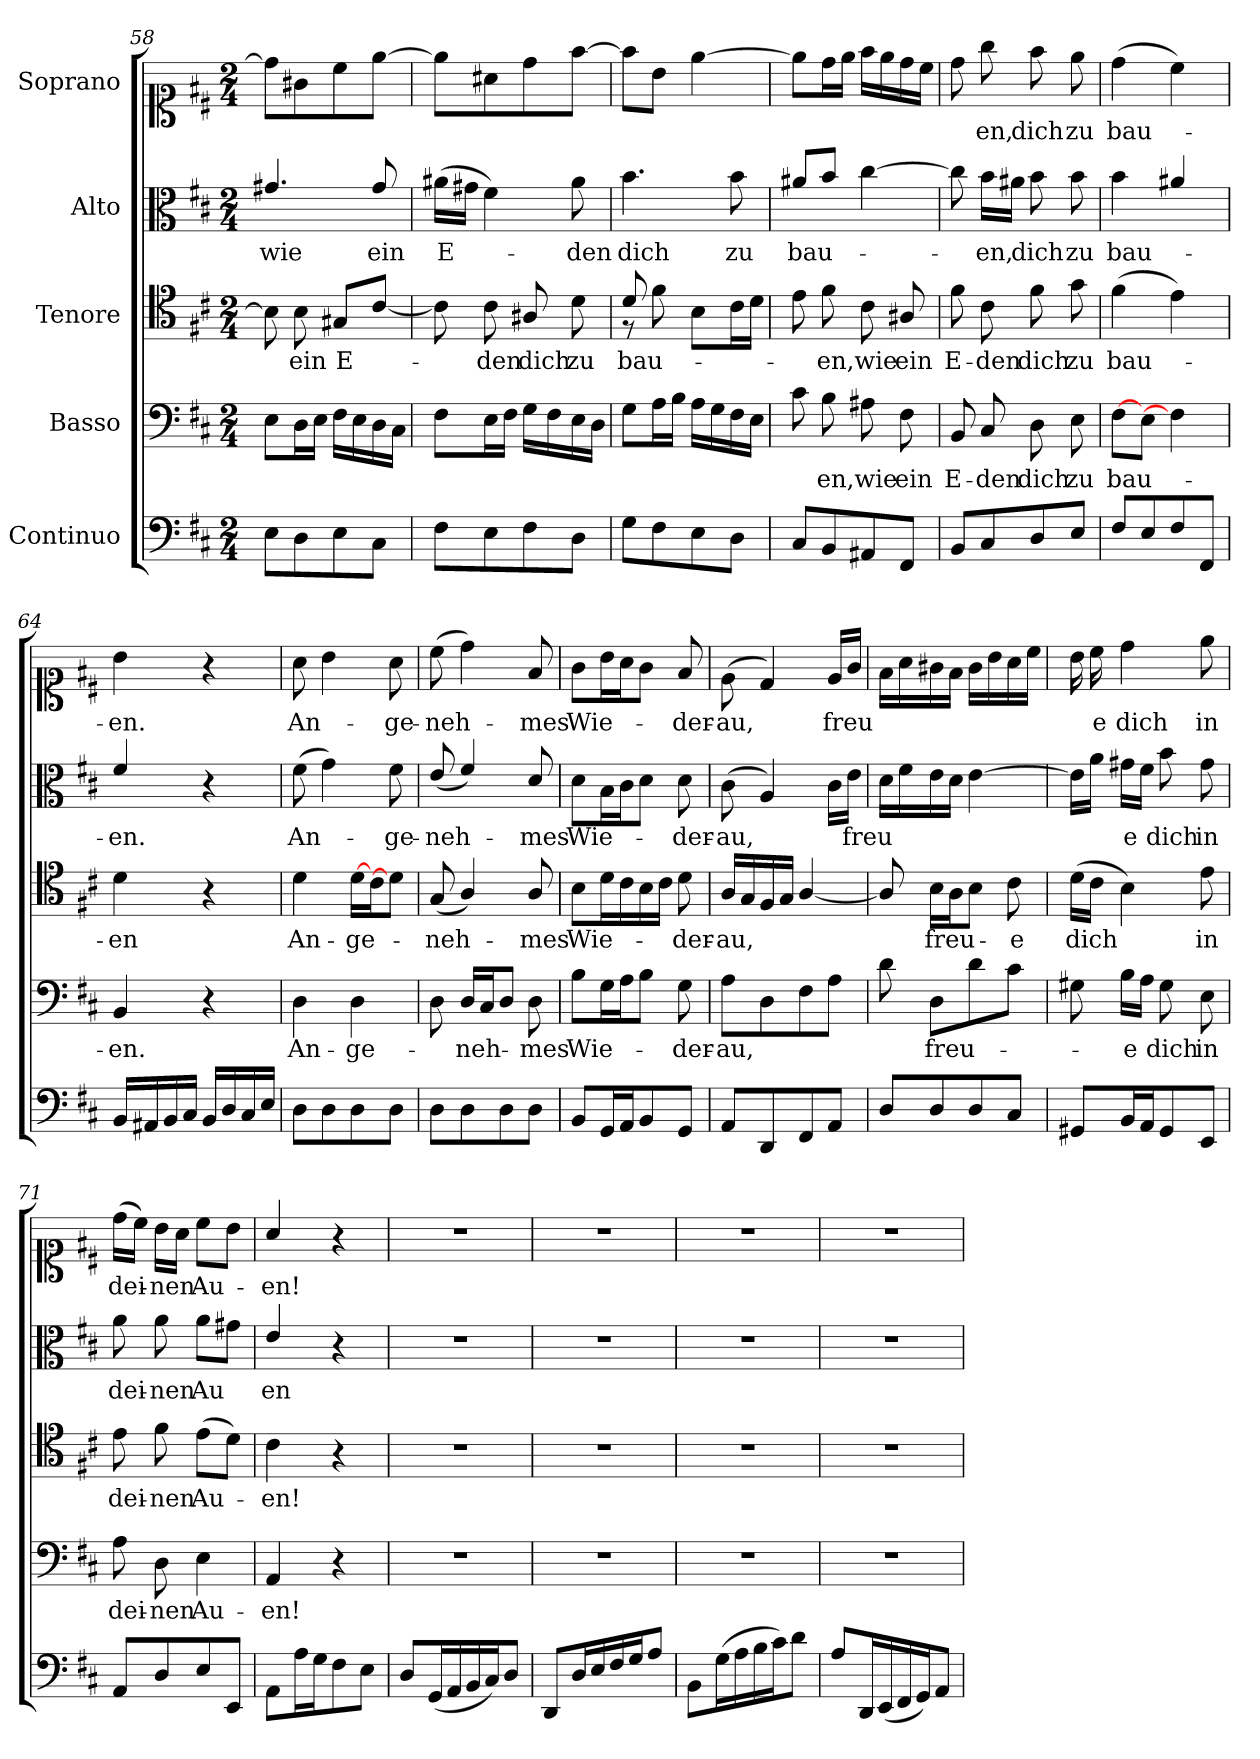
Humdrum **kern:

**kern	**kern	**text	**kern	**text	**kern	**text	**kern	**text
*part5	*part4	*part4	*part3	*part3	*part2	*part2	*part1	*part1
*staff5	*staff4	*staff4	*staff3	*staff3	*staff2	*staff2	*staff1	*staff1
*I"Continuo	*I"Basso	*	*I"Tenore	*	*I"Alto	*	*I"Soprano	*
*clefF4	*clefF4	*	*clefC4	*	*clefC3	*	*clefC1	*
*k[f#c#]	*k[f#c#]	*	*k[f#c#]	*	*k[f#c#]	*	*k[f#c#]	*
*M2/4	*M2/4	*	*M2/4	*	*M2/4	*	*M2/4	*
=58	=58	=58	=58	=58	=58	=58	=58	=58
!	!	!	!	!	!	!LO:LY:b	!	!
8E\L	8E\L	.	8B\]	.	4.g#X/	wie	8dd\L]	.
!	!	!	!	!LO:LY:b	!	!	!	!
8D\	16D\L	.	8B\	ein	.	.	8g#X\	.
.	16E\JJ	.	.	.	.	.	.	.
!	!	!LO:LY:b	!	!LO:LY:b	!	!	!	!
8E\	16F#\LL	---	8G#X/L	E-	.	.	8cc#\	.
.	16E\	.	.	.	.	.	.	.
!	!	!	!	!	!	!LO:LY:b	!	!
8C#\J	16D\	.	[>8c#/J	.	8g#/	ein	[>8ee\J	.
.	16C#\JJ	.	.	.	.	.	.	.
=59	=59	=59	=59	=59	=59	=59	=59	=59
!	!	!	!	!	!	!LO:LY:b	!	!
8F#\L	8F#\L	.	8c#\]	.	(16a#X\LL	E-	8ee\L]	.
.	.	.	.	.	16g#X\JJ	.	.	.
!	!	!	!	!LO:LY:b	!	!	!	!
8E\	16E\L	.	8c#\	den	4f#\)	.	8a#X\	.
.	16F#\JJ	.	.	.	.	.	.	.
!	!	!	!	!LO:LY:b	!	!	!	!
8F#\	16G\LL	.	8A#X/	dich	.	.	8dd\	.
.	16F#\	.	.	.	.	.	.	.
!	!	!	!	!LO:LY:b	!	!LO:LY:b	!	!
8D\J	16E\	.	8d\	zu	8a#\	-den	[>8ff#\J	.
.	16D\JJ	.	.	.	.	.	.	.
=60	=60	=60	=60	=60	=60	=60	=60	=60
!	!	!	!	!LO:LY:b	!	!LO:LY:b	!	!
*	*	*	*^	*	*	*	*	*
8G\L	8G\L	.	8d/	8r	bau-	4.b\	dich	8ff#\L]	.
!	!	!LO:LY:b	!	!	!	!	!	!	!
8F#\	16A\L	---	8f#\	4.ryy	.	.	.	8b\J	.
.	16B\JJ	.	.	.	.	.	.	.	.
8E\	16A\LL	.	8B\L	.	.	.	.	[>4ee\	.
.	16G\	.	.	.	.	.	.	.	.
!	!	!	!	!	!	!	!LO:LY:b	!	!
8D\J	16F#\	.	16c#\L	.	.	8b\	zu	.	.
.	16E\JJ	.	16d\JJ	.	.	.	.	.	.
*	*	*	*v	*v	*	*	*	*	*
=61	=61	=61	=61	=61	=61	=61	=61	=61
!	!	!	!	!	!	!LO:LY:b	!	!
8C#/L	8c#\	.	8e\	.	8a#X/L	bau-	8ee\L]	.
!	!	!LO:LY:b	!	!LO:LY:b	!	!	!	!
8BB/	8B\	-en,	8f#\	en,	8b/J	.	16dd\L	.
.	.	.	.	.	.	.	16ee\JJ	.
!	!	!LO:LY:b	!	!LO:LY:b	!	!	!	!
8AA#X/	8A#X\	wie	8c#\	wie	[>4cc#\	.	16ff#\LL	.
.	.	.	.	.	.	.	16ee\	.
!	!	!LO:LY:b	!	!LO:LY:b	!	!	!	!
8FF#/J	8F#\	ein	8A#X/	ein	.	.	16dd\	.
.	.	.	.	.	.	.	16cc#\JJ	.
=62	=62	=62	=62	=62	=62	=62	=62	=62
!	!	!LO:LY:b	!	!LO:LY:b	!	!	!	!LO:LY:b
8BB/L	8BB/	E-	8f#\	E-	8cc#\]	.	8dd\	--
!	!	!LO:LY:b	!	!LO:LY:b	!	!LO:LY:b	!	!LO:LY:b
8C#/	8C#/	-den	8c#\	-den	16b\LL	-en,	8gg\	en,
.	.	.	.	.	16a#X\JJ	.	.	.
!	!	!LO:LY:b	!	!LO:LY:b	!	!LO:LY:b	!	!LO:LY:b
8D/	8D\	dich	8f#\	dich	8b\	dich	8ff#\	dich
!	!	!LO:LY:b	!	!LO:LY:b	!	!LO:LY:b	!	!LO:LY:b
8E/J	8E\	zu	8g\	zu	8b\	zu	8ee\	zu
=63	=63	=63	=63	=63	=63	=63	=63	=63
!	!	!LO:LY:b	!	!LO:LY:b	!	!LO:LY:b	!	!LO:LY:b
8F#/L	[>8F#\L	bau-	(4f#\	bau-	4b\	bau-	(4dd\	bau-
8E/	8E\J	.	.	.	.	.	.	.
8F#/	4F#\]	.	4e\)	.	4a#X/	.	4cc#\)	.
8FF#/J	.	.	.	.	.	.	.	.
!!LO:LB:g=z
=64	=64	=64	=64	=64	=64	=64	=64	=64
!	!	!LO:LY:b	!	!LO:LY:b	!	!LO:LY:b	!	!LO:LY:b
16BB/LL	4BB/	-en.	4d\	-en	4f#/	-en.	4b\	-en.
16AA#X/	.	.	.	.	.	.	.	.
16BB/	.	.	.	.	.	.	.	.
16C#/JJ	.	.	.	.	.	.	.	.
16BB/LL	4r	.	4r	.	4r	.	4r	.
16D/	.	.	.	.	.	.	.	.
16C#/	.	.	.	.	.	.	.	.
16E/JJ	.	.	.	.	.	.	.	.
=65	=65	=65	=65	=65	=65	=65	=65	=65
!	!	!LO:LY:b	!	!LO:LY:b	!	!LO:LY:b	!	!LO:LY:b
8D\L	4D\	An-	4d\	An-	(8f#\	An-	8a\	An-
8D\	.	.	.	.	4g\)	.	4b\	.
!	!	!LO:LY:b	!	!LO:LY:b	!	!	!	!
8D\	4D\	-ge-	[>16d\LL	-ge-	.	.	.	.
.	.	.	16c#\J	.	.	.	.	.
!	!	!	!	!	!	!LO:LY:b	!	!LO:LY:b
8D\J	.	.	8d\J]	.	8f#\	-ge-	8a\	-ge-
=66	=66	=66	=66	=66	=66	=66	=66	=66
!	!	!	!	!LO:LY:b	!	!LO:LY:b	!	!LO:LY:b
8D\L	8D\	.	(8G/	-neh-	(8e/	-neh-	(8cc#\	-neh-
!	!	!LO:LY:b	!	!	!	!	!	!
8D\	16D/LL	-neh-	4A/)	.	4f#/)	.	4dd\)	.
.	16C#/J	.	.	.	.	.	.	.
8D\	8D/J	.	.	.	.	.	.	.
!	!	!LO:LY:b	!	!LO:LY:b	!	!LO:LY:b	!	!LO:LY:b
8D\J	8D\	-mes	8A/	-mes	8d/	-mes	8f#/	-mes
=67	=67	=67	=67	=67	=67	=67	=67	=67
!	!	!LO:LY:b	!	!LO:LY:b	!	!LO:LY:b	!	!LO:LY:b
8BB/L	8B\L	Wie-	8B\L	Wie-	8d\L	Wie-	8g\L	Wie-
16GG/L	16G\L	.	16d\L	.	16B\L	.	16b\L	.
16AA/J	16A\J	.	16c#\	.	16c#\J	.	16a\J	.
8BB/	8B\J	.	16B\	.	8d\J	.	8g\J	.
.	.	.	16c#\JJ	.	.	.	.	.
!	!	!LO:LY:b	!	!LO:LY:b	!	!LO:LY:b	!	!LO:LY:b
8GG/J	8G\	-der-	8d\	-der-	8d\	der-	8f#/	-der-
=68	=68	=68	=68	=68	=68	=68	=68	=68
!	!	!LO:LY:b	!	!LO:LY:b	!	!LO:LY:b	!	!LO:LY:b
8AA/L	8A\L	-au,	16A/LL	-au,	(8c#\	-au,	(>8e\	-au,
.	.	.	16G/	.	.	.	.	.
8DD/	8D\	.	16F#/	.	4A/)	.	4d/)	.
.	.	.	16G/JJ	.	.	.	.	.
8FF#/	8F#\	.	[<4A/	.	.	.	.	.
!	!	!	!	!	!	!	!	!LO:LY:b
8AA/J	8A\J	.	.	.	16c#\LL	.	16e/LL	freu-
!	!	!	!	!	!	!LO:LY:b	!	!
.	.	.	.	.	16e\JJ	freu-	16g/JJ	.
=69	=69	=69	=69	=69	=69	=69	=69	=69
!	!	!	!	!	!	!LO:LY:b	!	!LO:LY:b
8D/L	8d\	.	8A/]	.	16d\LL	---	16f#\LL	---
.	.	.	.	.	16f#\	.	16a\	.
!	!	!LO:LY:b	!	!LO:LY:b	!	!	!	!
8D/	8D\L	freu-	16B\LL	freu-	16e\	.	16g#X\	.
.	.	.	16A\J	.	16d\JJ	.	16f#\JJ	.
8D/	8d\	.	8B\J	.	[<4e\	.	16g#\LL	.
.	.	.	.	.	.	.	16b\	.
!	!	!	!	!LO:LY:b	!	!	!	!LO:LY:b
8C#/J	8c#\J	.	8c#\	e	.	.	16a\	---
.	.	.	.	.	.	.	16cc#\JJ	.
=70	=70	=70	=70	=70	=70	=70	=70	=70
!	!	!	!	!LO:LY:b	!	!	!	!
8GG#X/L	8G#X\	.	(16d\LL	-dich	16e\LL]	.	16b\	.
!	!	!	!	!	!	!	!	!LO:LY:b
.	.	.	16c#\JJ	.	16a\JJ	.	16cc#\	-e
!	!	!LO:LY:b	!	!	!	!LO:LY:b	!	!LO:LY:b
16BB/L	16B\LL	-e	4B\)	.	16g#X\LL	-e	4dd\	dich
16AA/J	16A\JJ	.	.	.	16f#\JJ	.	.	.
!	!	!LO:LY:b	!	!	!	!LO:LY:b	!	!
8GG#/	8G#\	dich	.	.	8b\	dich	.	.
!	!	!LO:LY:b	!	!LO:LY:b	!	!LO:LY:b	!	!LO:LY:b
8EE/J	8E\	in	8e\	in	8g#\	in	8ee\	in
=71	=71	=71	=71	=71	=71	=71	=71	=71
!	!	!LO:LY:b	!	!LO:LY:b	!	!LO:LY:b	!	!LO:LY:b
8AA/L	8A\	dei-	8e\	dei-	8a\	dei-	(16dd\LL	dei-
.	.	.	.	.	.	.	16cc#\JJ)	.
!	!	!LO:LY:b	!	!LO:LY:b	!	!LO:LY:b	!	!LO:LY:b
8D/	8D\	-nen	8f#\	-nen	8a\	-nen	16b\LL	-nen
.	.	.	.	.	.	.	16a\JJ	.
!	!	!LO:LY:b	!	!LO:LY:b	!	!LO:LY:b	!	!LO:LY:b
8E/	4E\	Au-	(8e\L	Au-	8a\L	Au	8cc#\L	Au-
8EE/J	.	.	8d\J)	.	8g#X\J	.	8b\J	.
=72	=72	=72	=72	=72	=72	=72	=72	=72
!	!	!LO:LY:b	!	!LO:LY:b	!	!LO:LY:b	!	!LO:LY:b
8AA\L	4AA/	-en!	4c#\	-en!	4e/	en	4a/	-en!
16A\L	.	.	.	.	.	.	.	.
16G\J	.	.	.	.	.	.	.	.
8F#\	4r	.	4r	.	4r	.	4r	.
8E\J	.	.	.	.	.	.	.	.
!!LO:LB:g=z
=73	=73	=73	=73	=73	=73	=73	=73	=73
8D/L	2r	.	2r	.	2r	.	2r	.
(16GG/L	.	.	.	.	.	.	.	.
16AA/	.	.	.	.	.	.	.	.
16BB/	.	.	.	.	.	.	.	.
16C#/J)	.	.	.	.	.	.	.	.
8D/J	.	.	.	.	.	.	.	.
=74	=74	=74	=74	=74	=74	=74	=74	=74
8DD/L	2r	.	2r	.	2r	.	2r	.
16D/L	.	.	.	.	.	.	.	.
16E/	.	.	.	.	.	.	.	.
16F#/	.	.	.	.	.	.	.	.
16G/J	.	.	.	.	.	.	.	.
8A/J	.	.	.	.	.	.	.	.
=75	=75	=75	=75	=75	=75	=75	=75	=75
8BB\L	2r	.	2r	.	2r	.	2r	.
(16G\L	.	.	.	.	.	.	.	.
16A\	.	.	.	.	.	.	.	.
16B\	.	.	.	.	.	.	.	.
16c#\J)	.	.	.	.	.	.	.	.
8d\J	.	.	.	.	.	.	.	.
=76	=76	=76	=76	=76	=76	=76	=76	=76
8A/L	2r	.	2r	.	2r	.	2r	.
16DD/L	.	.	.	.	.	.	.	.
(16EE/	.	.	.	.	.	.	.	.
16FF#/	.	.	.	.	.	.	.	.
16GG/J)	.	.	.	.	.	.	.	.
8AA/J	.	.	.	.	.	.	.	.
=	=	=	=	=	=	=	=	=
*-	*-	*-	*-	*-	*-	*-	*-	*-
